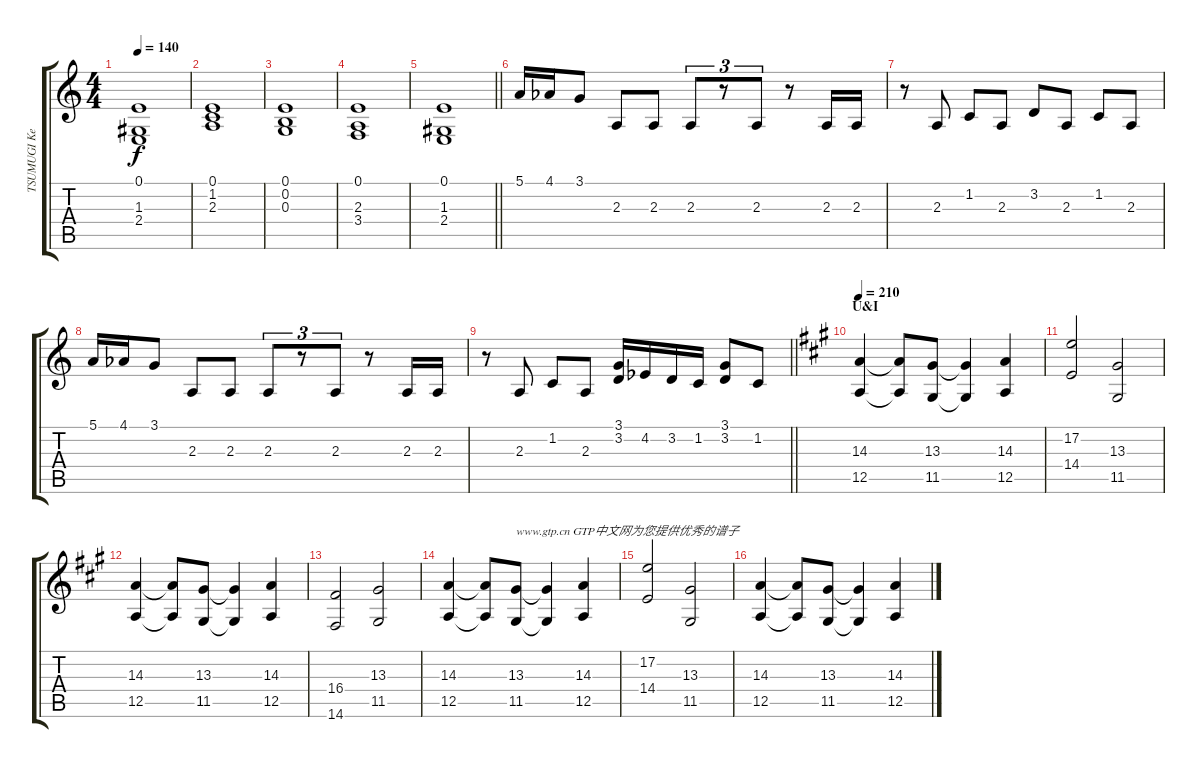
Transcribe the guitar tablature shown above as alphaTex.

\track ("TSUMUGI Keyboard" "TSUMUGI Ke") {instrument lead2sawtooth}
\staff {score tabs}
\tuning (E4 B3 G3 D3 A2 E2) {hide}
\ts (4 4)
\tempo 140
\clef g2
\ks c
(0.1 1.3 2.4).1{dy f} |
(0.1 1.2 2.3).1 |
(0.1 0.2 0.3).1 |
(0.1 2.3 3.4).1 |
\barLineRight lightlight
(0.1 1.3 2.4).1 |
5.1.16{volume 12 instrument lead8bassandlead} 4.1{acc b}.16 3.1.8 2.3.8 2.3.8 2.3.8{tu (3 2)} r.8{tu (3 2)} 2.3.8{tu (3 2)} r.8 2.3.16 2.3.16 |
r.8 2.3.8 1.2.8 2.3.8 3.2.8 2.3.8 1.2.8 2.3.8 |
5.1.16 4.1{acc b}.16 3.1.8 2.3.8 2.3.8 2.3.8{tu (3 2)} r.8{tu (3 2)} 2.3.8{tu (3 2)} r.8 2.3.16 2.3.16 |
\barLineRight lightlight
r.8 2.3.8 1.2.8 2.3.8 (3.1 3.2).16 4.2{acc b}.16 3.2.16 1.2.16 (3.1 3.2).8 1.2.8 |
\section ("" "U&I")
\tempo 210
\ks a
(14.3 12.5).4 (14.3{t} 12.5{t}).8 (13.3 11.5).8 (13.3{t} 11.5{t}).4 (14.3 12.5).4 |
(17.2 14.4).2 (13.3 11.5).2 |
(14.3 12.5).4 (14.3{t} 12.5{t}).8 (13.3 11.5).8 (13.3{t} 11.5{t}).4 (14.3 12.5).4 |
(16.4 14.6).2 (13.3 11.5).2 |
(14.3 12.5).4 (14.3{t} 12.5{t}).8 (13.3 11.5).8{txt "www.gtp.cn GTP中文网为您提供优秀的谱子"} (13.3{t} 11.5{t}).4 (14.3 12.5).4 |
(17.2 14.4).2 (13.3 11.5).2 |
(14.3 12.5).4 (14.3{t} 12.5{t}).8 (13.3 11.5).8 (13.3{t} 11.5{t}).4 (14.3 12.5).4
